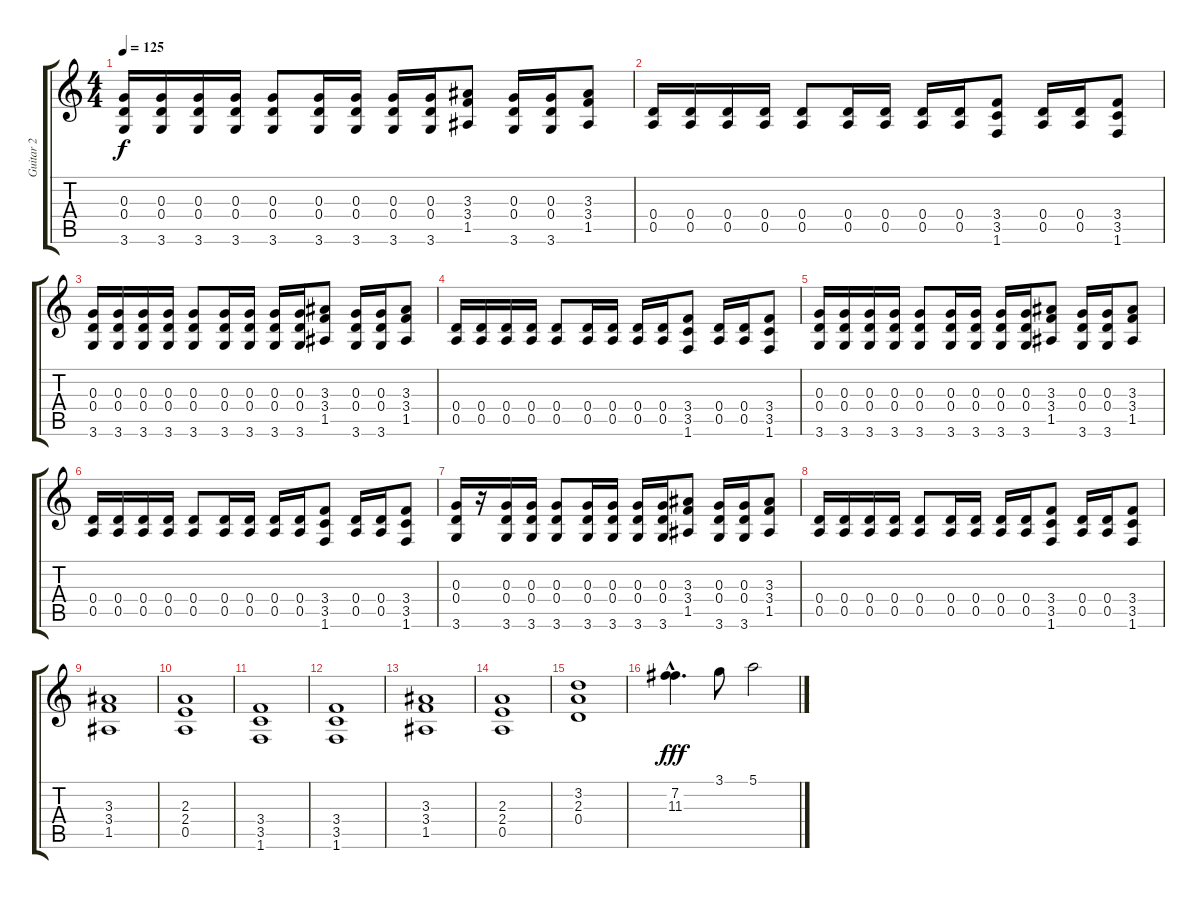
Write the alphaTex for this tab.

\track ("Guitar 2" "Guitar 2") {instrument distortionguitar}
\staff {score tabs}
\tuning (E4 B3 G3 D3 A2 E2) {hide}
\ts (4 4)
\tempo 125
\clef g2
\ks c
(0.3 0.4 3.6).16{dy f} (0.3 0.4 3.6).16 (0.3 0.4 3.6).16 (0.3 0.4 3.6).16 (0.3 0.4 3.6).8 (0.3 0.4 3.6).16 (0.3 0.4 3.6).16 (0.3 0.4 3.6).16 (0.3 0.4 3.6).16 (3.3 3.4 1.5).8 (0.3 0.4 3.6).16 (0.3 0.4 3.6).16 (3.3 3.4 1.5).8 |
(0.4 0.5).16 (0.4 0.5).16 (0.4 0.5).16 (0.4 0.5).16 (0.4 0.5).8 (0.4 0.5).16 (0.4 0.5).16 (0.4 0.5).16 (0.4 0.5).16 (3.4 3.5 1.6).8 (0.4 0.5).16 (0.4 0.5).16 (3.4 3.5 1.6).8 |
(0.3 0.4 3.6).16 (0.3 0.4 3.6).16 (0.3 0.4 3.6).16 (0.3 0.4 3.6).16 (0.3 0.4 3.6).8 (0.3 0.4 3.6).16 (0.3 0.4 3.6).16 (0.3 0.4 3.6).16 (0.3 0.4 3.6).16 (3.3 3.4 1.5).8 (0.3 0.4 3.6).16 (0.3 0.4 3.6).16 (3.3 3.4 1.5).8 |
(0.4 0.5).16 (0.4 0.5).16 (0.4 0.5).16 (0.4 0.5).16 (0.4 0.5).8 (0.4 0.5).16 (0.4 0.5).16 (0.4 0.5).16 (0.4 0.5).16 (3.4 3.5 1.6).8 (0.4 0.5).16 (0.4 0.5).16 (3.4 3.5 1.6).8 |
(0.3 0.4 3.6).16 (0.3 0.4 3.6).16 (0.3 0.4 3.6).16 (0.3 0.4 3.6).16 (0.3 0.4 3.6).8 (0.3 0.4 3.6).16 (0.3 0.4 3.6).16 (0.3 0.4 3.6).16 (0.3 0.4 3.6).16 (3.3 3.4 1.5).8 (0.3 0.4 3.6).16 (0.3 0.4 3.6).16 (3.3 3.4 1.5).8 |
(0.4 0.5).16 (0.4 0.5).16 (0.4 0.5).16 (0.4 0.5).16 (0.4 0.5).8 (0.4 0.5).16 (0.4 0.5).16 (0.4 0.5).16 (0.4 0.5).16 (3.4 3.5 1.6).8 (0.4 0.5).16 (0.4 0.5).16 (3.4 3.5 1.6).8 |
(0.3 0.4 3.6).16 r.16 (0.3 0.4 3.6).16 (0.3 0.4 3.6).16 (0.3 0.4 3.6).8 (0.3 0.4 3.6).16 (0.3 0.4 3.6).16 (0.3 0.4 3.6).16 (0.3 0.4 3.6).16 (3.3 3.4 1.5).8 (0.3 0.4 3.6).16 (0.3 0.4 3.6).16 (3.3 3.4 1.5).8 |
(0.4 0.5).16 (0.4 0.5).16 (0.4 0.5).16 (0.4 0.5).16 (0.4 0.5).8 (0.4 0.5).16 (0.4 0.5).16 (0.4 0.5).16 (0.4 0.5).16 (3.4 3.5 1.6).8 (0.4 0.5).16 (0.4 0.5).16 (3.4 3.5 1.6).8 |
(3.3 3.4 1.5).1 |
(2.3 2.4 0.5).1 |
(3.4 3.5 1.6).1 |
(3.4 3.5 1.6).1 |
(3.3 3.4 1.5).1 |
(2.3 2.4 0.5).1 |
(3.2 2.3 0.4).1 |
(7.2{hac} 11.3{hac}).4{d dy fff} 3.1.8 5.1.2
